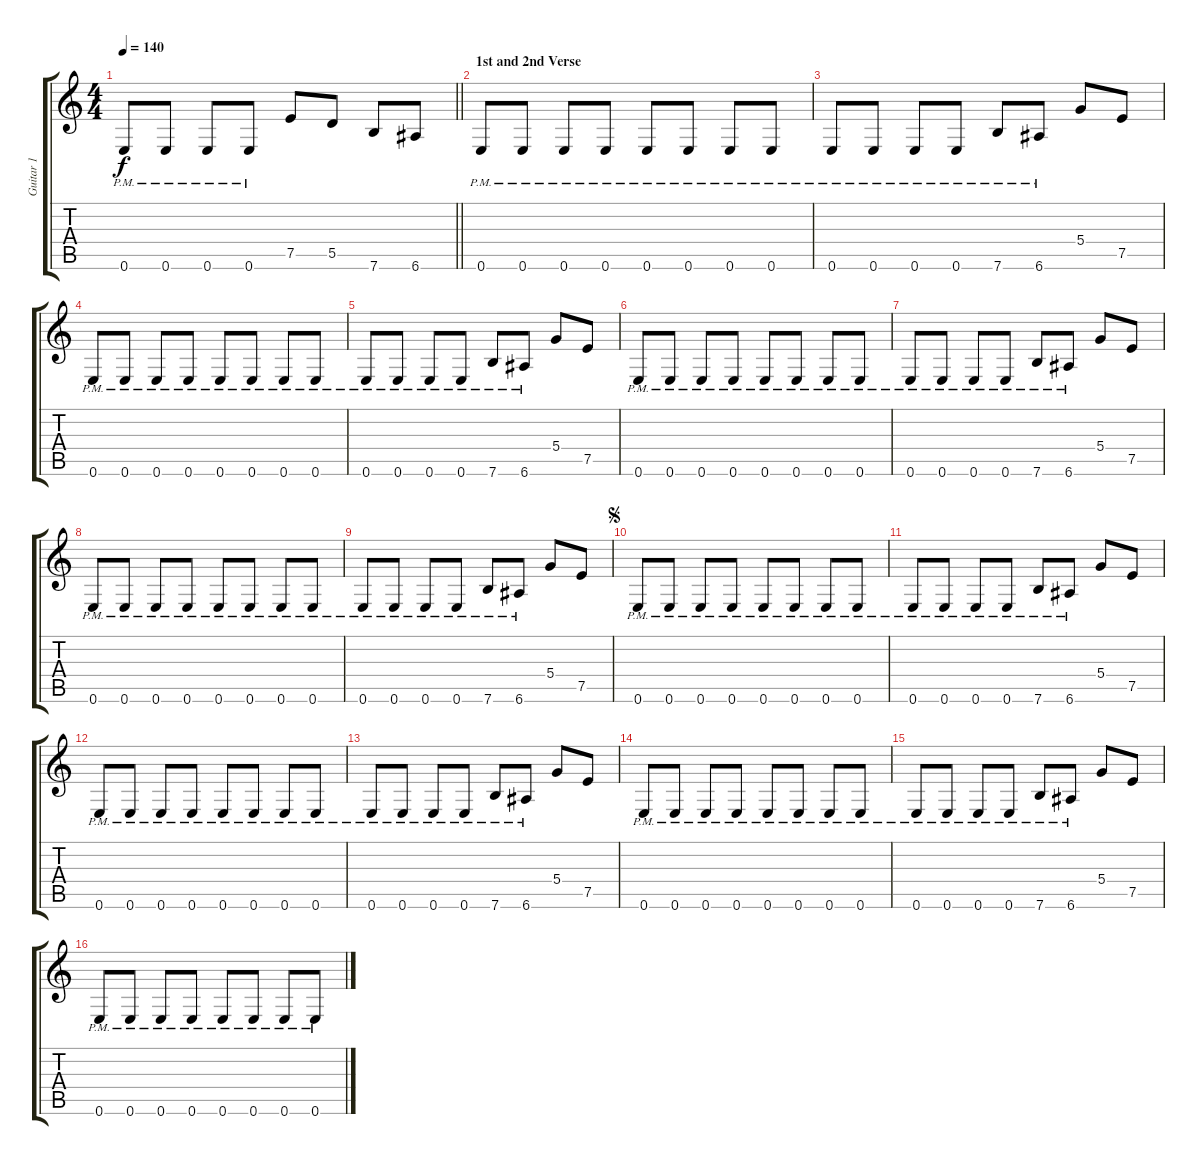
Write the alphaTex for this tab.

\track ("Guitar 1" "Guitar 1") {instrument distortionguitar}
\staff {score tabs}
\tuning (E4 B3 G3 D3 A2 E2) {hide}
\ts (4 4)
\tempo 140
\clef g2
\barLineRight lightlight
\ks c
0.6{pm}.8{dy f} 0.6{pm}.8 0.6{pm}.8 0.6{pm}.8 7.5.8 5.5.8 7.6.8 6.6.8 |
\section ("" "1st and 2nd Verse")
0.6{pm}.8 0.6{pm}.8 0.6{pm}.8 0.6{pm}.8 0.6{pm}.8 0.6{pm}.8 0.6{pm}.8 0.6{pm}.8 |
0.6{pm}.8 0.6{pm}.8 0.6{pm}.8 0.6{pm}.8 7.6{pm}.8 6.6{pm}.8 5.4.8 7.5.8 |
0.6{pm}.8 0.6{pm}.8 0.6{pm}.8 0.6{pm}.8 0.6{pm}.8 0.6{pm}.8 0.6{pm}.8 0.6{pm}.8 |
0.6{pm}.8 0.6{pm}.8 0.6{pm}.8 0.6{pm}.8 7.6{pm}.8 6.6{pm}.8 5.4.8 7.5.8 |
0.6{pm}.8 0.6{pm}.8 0.6{pm}.8 0.6{pm}.8 0.6{pm}.8 0.6{pm}.8 0.6{pm}.8 0.6{pm}.8 |
0.6{pm}.8 0.6{pm}.8 0.6{pm}.8 0.6{pm}.8 7.6{pm}.8 6.6{pm}.8 5.4.8 7.5.8 |
0.6{pm}.8 0.6{pm}.8 0.6{pm}.8 0.6{pm}.8 0.6{pm}.8 0.6{pm}.8 0.6{pm}.8 0.6{pm}.8 |
0.6{pm}.8 0.6{pm}.8 0.6{pm}.8 0.6{pm}.8 7.6{pm}.8 6.6{pm}.8 5.4.8 7.5.8 |
\jump segno
0.6{pm}.8 0.6{pm}.8 0.6{pm}.8 0.6{pm}.8 0.6{pm}.8 0.6{pm}.8 0.6{pm}.8 0.6{pm}.8 |
0.6{pm}.8 0.6{pm}.8 0.6{pm}.8 0.6{pm}.8 7.6{pm}.8 6.6{pm}.8 5.4.8 7.5.8 |
0.6{pm}.8 0.6{pm}.8 0.6{pm}.8 0.6{pm}.8 0.6{pm}.8 0.6{pm}.8 0.6{pm}.8 0.6{pm}.8 |
0.6{pm}.8 0.6{pm}.8 0.6{pm}.8 0.6{pm}.8 7.6{pm}.8 6.6{pm}.8 5.4.8 7.5.8 |
0.6{pm}.8 0.6{pm}.8 0.6{pm}.8 0.6{pm}.8 0.6{pm}.8 0.6{pm}.8 0.6{pm}.8 0.6{pm}.8 |
0.6{pm}.8 0.6{pm}.8 0.6{pm}.8 0.6{pm}.8 7.6{pm}.8 6.6{pm}.8 5.4.8 7.5.8 |
0.6{pm}.8 0.6{pm}.8 0.6{pm}.8 0.6{pm}.8 0.6{pm}.8 0.6{pm}.8 0.6{pm}.8 0.6{pm}.8
